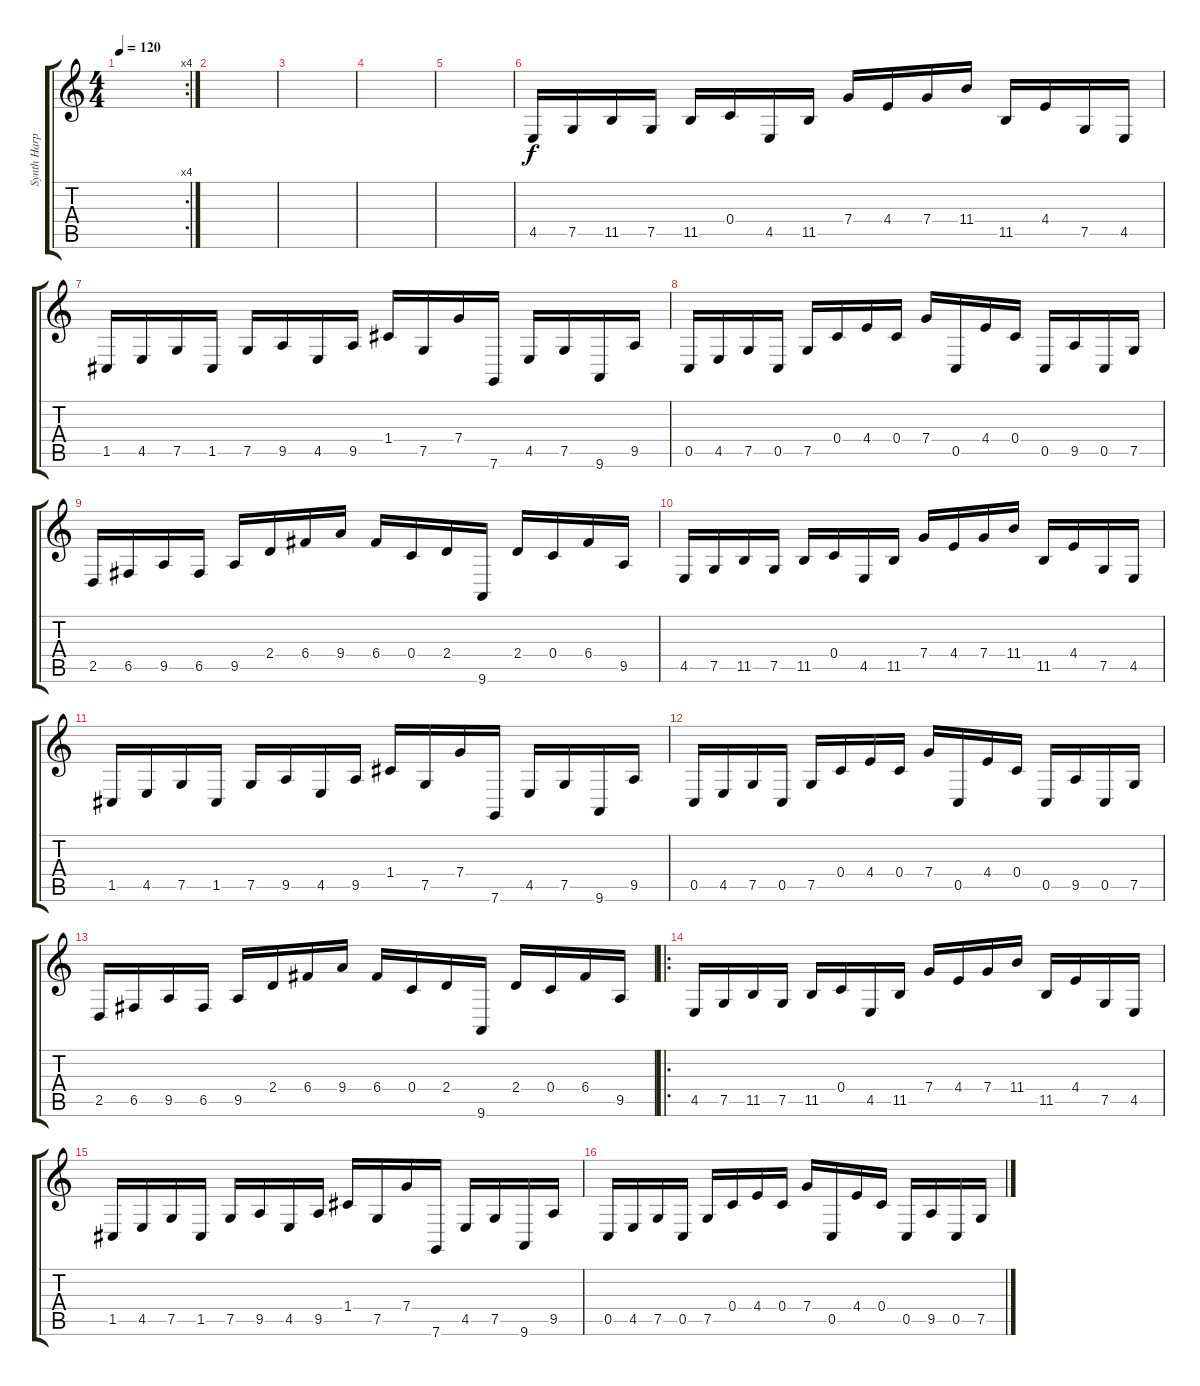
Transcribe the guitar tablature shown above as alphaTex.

\track ("Synth Harp" "Synth Harp") {instrument orchestralharp}
\staff {score tabs}
\tuning (E4 B3 G3 C4 C3 C2) {hide}
\rc 4
\ts (4 4)
\tempo 120
\clef g2
\ks c
|
|
|
|
|
4.5.16 7.5.16 11.5.16 7.5.16 11.5.16 0.4.16 4.5.16 11.5.16 7.4.16 4.4.16 7.4.16 11.4.16 11.5.16 4.4.16 7.5.16 4.5.16 |
1.5.16 4.5.16 7.5.16 1.5.16 7.5.16 9.5.16 4.5.16 9.5.16 1.4.16 7.5.16 7.4.16 7.6.16 4.5.16 7.5.16 9.6.16 9.5.16 |
0.5.16 4.5.16 7.5.16 0.5.16 7.5.16 0.4.16 4.4.16 0.4.16 7.4.16 0.5.16 4.4.16 0.4.16 0.5.16 9.5.16 0.5.16 7.5.16 |
2.5.16 6.5.16 9.5.16 6.5.16 9.5.16 2.4.16 6.4.16 9.4.16 6.4.16 0.4.16 2.4.16 9.6.16 2.4.16 0.4.16 6.4.16 9.5.16 |
4.5.16 7.5.16 11.5.16 7.5.16 11.5.16 0.4.16 4.5.16 11.5.16 7.4.16 4.4.16 7.4.16 11.4.16 11.5.16 4.4.16 7.5.16 4.5.16 |
1.5.16 4.5.16 7.5.16 1.5.16 7.5.16 9.5.16 4.5.16 9.5.16 1.4.16 7.5.16 7.4.16 7.6.16 4.5.16 7.5.16 9.6.16 9.5.16 |
0.5.16 4.5.16 7.5.16 0.5.16 7.5.16 0.4.16 4.4.16 0.4.16 7.4.16 0.5.16 4.4.16 0.4.16 0.5.16 9.5.16 0.5.16 7.5.16 |
2.5.16 6.5.16 9.5.16 6.5.16 9.5.16 2.4.16 6.4.16 9.4.16 6.4.16 0.4.16 2.4.16 9.6.16 2.4.16 0.4.16 6.4.16 9.5.16 |
\ro
4.5.16 7.5.16 11.5.16 7.5.16 11.5.16 0.4.16 4.5.16 11.5.16 7.4.16 4.4.16 7.4.16 11.4.16 11.5.16 4.4.16 7.5.16 4.5.16 |
1.5.16 4.5.16 7.5.16 1.5.16 7.5.16 9.5.16 4.5.16 9.5.16 1.4.16 7.5.16 7.4.16 7.6.16 4.5.16 7.5.16 9.6.16 9.5.16 |
0.5.16 4.5.16 7.5.16 0.5.16 7.5.16 0.4.16 4.4.16 0.4.16 7.4.16 0.5.16 4.4.16 0.4.16 0.5.16 9.5.16 0.5.16 7.5.16
